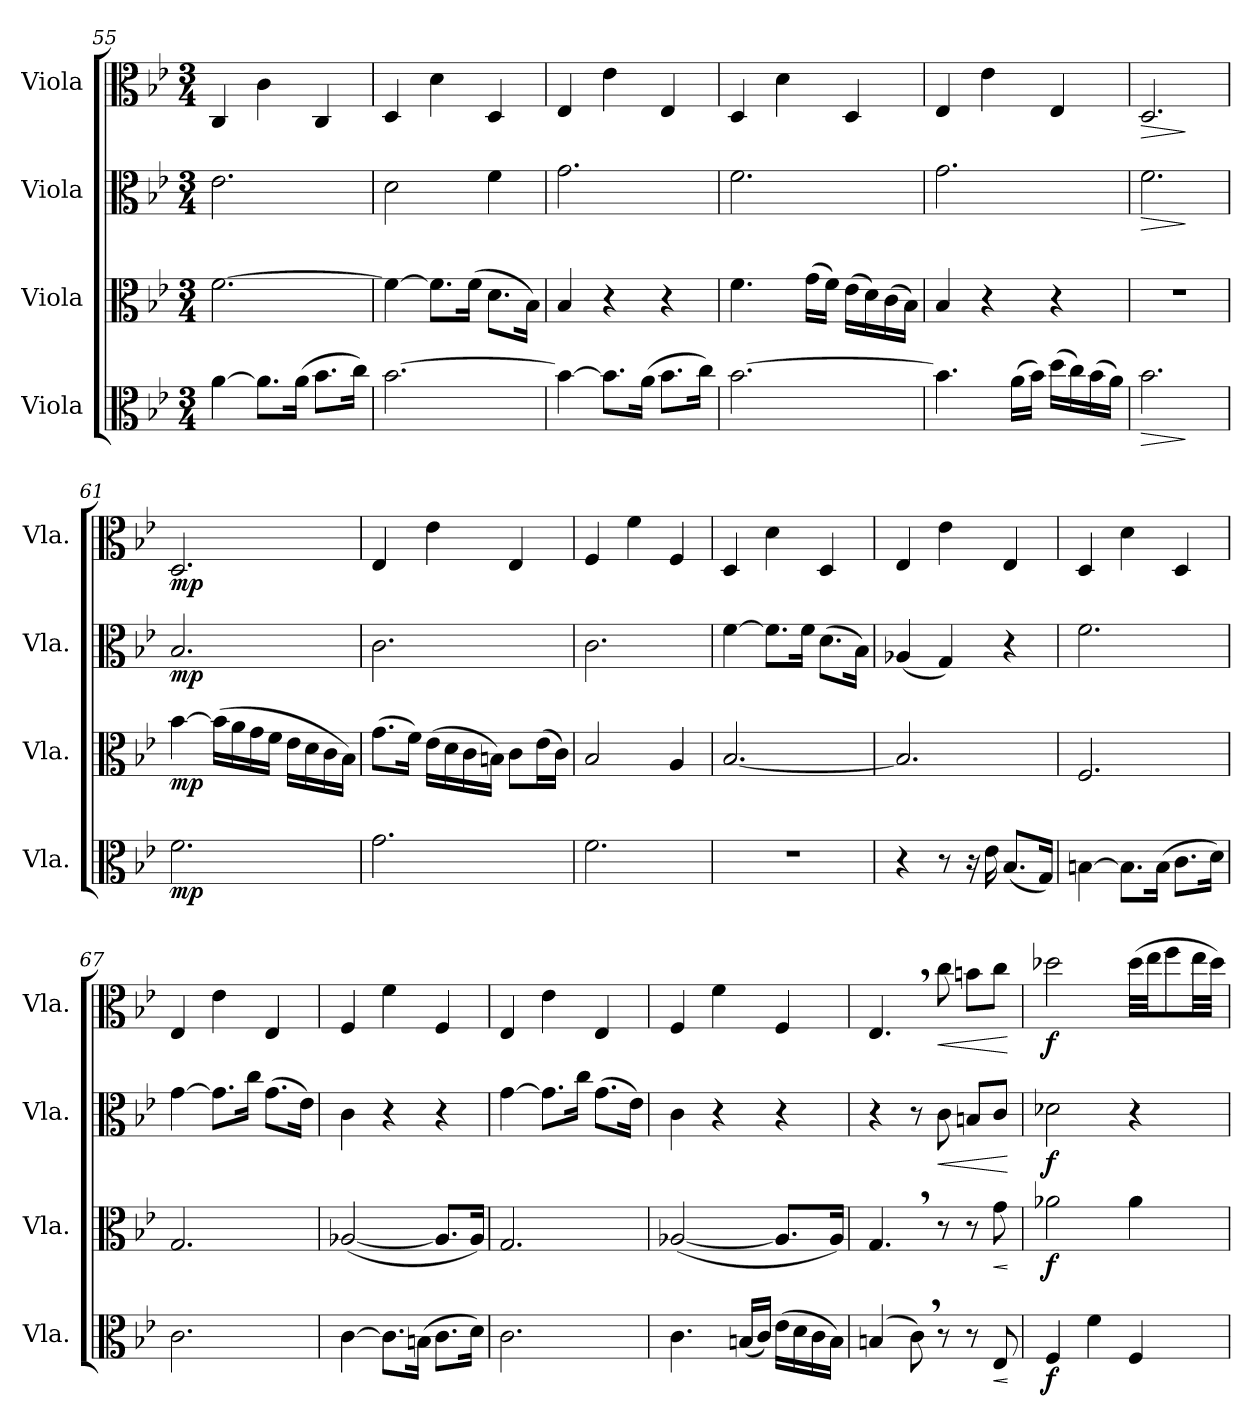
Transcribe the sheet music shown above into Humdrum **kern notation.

**kern	**dynam	**kern	**dynam	**kern	**dynam	**kern	**dynam
*part4	*part4	*part3	*part3	*part2	*part2	*part1	*part1
*staff4	*staff4	*staff3	*staff3	*staff2	*staff2	*staff1	*staff1
*I"Viola	*	*I"Viola	*	*I"Viola	*	*I"Viola	*
*I'Vla.	*	*I'Vla.	*	*I'Vla.	*	*I'Vla.	*
*clefC3	*	*clefC3	*	*clefC3	*	*clefC3	*
*k[b-e-]	*	*k[b-e-]	*	*k[b-e-]	*	*k[b-e-]	*
*M3/4	*	*M3/4	*	*M3/4	*	*M3/4	*
=55	=55	=55	=55	=55	=55	=55	=55
[4a\	.	[2.f\	.	2.e-\	.	4C/	.
8.a\L]	.	.	.	.	.	4c\	.
(16a\Jk	.	.	.	.	.	.	.
8.b-\L	.	.	.	.	.	4C/	.
16cc\Jk)	.	.	.	.	.	.	.
=56	=56	=56	=56	=56	=56	=56	=56
[2.b-\	.	4f\_	.	2d\	.	4D/	.
.	.	8.f\L]	.	.	.	4d\	.
.	.	(16f\Jk	.	.	.	.	.
.	.	8.d\L	.	4f\	.	4D/	.
.	.	16B-\Jk)	.	.	.	.	.
!!LO:LB:g=z
=57	=57	=57	=57	=57	=57	=57	=57
4b-\_	.	4B-/	.	2.g\	.	4E-/	.
8.b-\L]	.	4r	.	.	.	4e-\	.
(16a\Jk	.	.	.	.	.	.	.
8.b-\L	.	4r	.	.	.	4E-/	.
16cc\Jk)	.	.	.	.	.	.	.
=58	=58	=58	=58	=58	=58	=58	=58
[2.b-\	.	4.f\	.	2.f\	.	4D/	.
.	.	.	.	.	.	4d\	.
.	.	(16g\LL	.	.	.	.	.
.	.	16f\JJ)	.	.	.	.	.
.	.	(16e-\LL	.	.	.	4D/	.
.	.	16d\)	.	.	.	.	.
.	.	(16c\	.	.	.	.	.
.	.	16B-\JJ)	.	.	.	.	.
=59	=59	=59	=59	=59	=59	=59	=59
4.b-\]	.	4B-/	.	2.g\	.	4E-/	.
.	.	4r	.	.	.	4e-\	.
(16a\LL	.	.	.	.	.	.	.
16b-\JJ)	.	.	.	.	.	.	.
(16dd\LL	.	4r	.	.	.	4E-/	.
16cc\)	.	.	.	.	.	.	.
(16b-\	.	.	.	.	.	.	.
16a\JJ)	.	.	.	.	.	.	.
=60	=60	=60	=60	=60	=60	=60	=60
!	!LO:HP:b	!	!	!	!LO:HP:b	!	!LO:HP:b
2.b-\	>	2.r	.	2.f\	>	2.D/	>
.	]	.	.	.	]	.	]
=61	=61	=61	=61	=61	=61	=61	=61
!	!LO:DY:b	!	!LO:DY:b	!	!LO:DY:b	!	!LO:DY:b
2.f\	mp	[4b-\	mp	2.B-/	mp	2.D/	mp
.	.	(16b-\LL]	.	.	.	.	.
.	.	16a\	.	.	.	.	.
.	.	16g\	.	.	.	.	.
.	.	16f\JJ	.	.	.	.	.
.	.	16e-\LL	.	.	.	.	.
.	.	16d\	.	.	.	.	.
.	.	16c\	.	.	.	.	.
.	.	16B-\JJ)	.	.	.	.	.
!!LO:LB:g=z
=62	=62	=62	=62	=62	=62	=62	=62
2.g\	.	(8.g\L	.	2.c\	.	4E-/	.
.	.	16f\Jk)	.	.	.	.	.
.	.	(16e-\LL	.	.	.	4e-\	.
.	.	16d\	.	.	.	.	.
.	.	16c\	.	.	.	.	.
.	.	16Bn\JJ)	.	.	.	.	.
.	.	8c\L	.	.	.	4E-/	.
.	.	(16e-\L	.	.	.	.	.
.	.	16c\JJ)	.	.	.	.	.
=63	=63	=63	=63	=63	=63	=63	=63
2.f\	.	2B-/	.	2.c\	.	4F/	.
.	.	.	.	.	.	4f\	.
.	.	4A/	.	.	.	4F/	.
=64	=64	=64	=64	=64	=64	=64	=64
2.r	.	[2.B-/	.	[4f\	.	4D/	.
.	.	.	.	8.f\L]	.	4d\	.
.	.	.	.	16f\Jk	.	.	.
.	.	.	.	(8.d\L	.	4D/	.
.	.	.	.	16B-\Jk)	.	.	.
=65	=65	=65	=65	=65	=65	=65	=65
4r	.	2.B-/]	.	(4A-X/	.	4E-/	.
8r	.	.	.	4G/)	.	4e-\	.
16r	.	.	.	.	.	.	.
16e-\	.	.	.	.	.	.	.
(8.B-/L	.	.	.	4r	.	4E-/	.
16G/Jk)	.	.	.	.	.	.	.
=66	=66	=66	=66	=66	=66	=66	=66
[4Bn\	.	2.F/	.	2.f\	.	4D/	.
8.B\L]	.	.	.	.	.	4d\	.
(16B\Jk	.	.	.	.	.	.	.
8.c\L	.	.	.	.	.	4D/	.
16d\Jk)	.	.	.	.	.	.	.
=67	=67	=67	=67	=67	=67	=67	=67
2.c\	.	2.G/	.	[4g\	.	4E-/	.
.	.	.	.	8.g\L]	.	4e-\	.
.	.	.	.	16cc\Jk	.	.	.
.	.	.	.	(8.g\L	.	4E-/	.
.	.	.	.	16e-\Jk)	.	.	.
!!LO:PB:g=z
=68	=68	=68	=68	=68	=68	=68	=68
[4c\	.	([2A-X/	.	4c\	.	4F/	.
8.c\L]	.	.	.	4r	.	4f\	.
(16Bn\Jk	.	.	.	.	.	.	.
8.c\L	.	8.A-/L]	.	4r	.	4F/	.
16d\Jk)	.	16A-/Jk)	.	.	.	.	.
=69	=69	=69	=69	=69	=69	=69	=69
2.c\	.	2.G/	.	[4g\	.	4E-/	.
.	.	.	.	8.g\L]	.	4e-\	.
.	.	.	.	16cc\Jk	.	.	.
.	.	.	.	(8.g\L	.	4E-/	.
.	.	.	.	16e-\Jk)	.	.	.
=70	=70	=70	=70	=70	=70	=70	=70
4.c\	.	([2A-X/	.	4c\	.	4F/	.
.	.	.	.	4r	.	4f\	.
(16Bn/LL	.	.	.	.	.	.	.
16c/JJ)	.	.	.	.	.	.	.
(16e-\LL	.	8.A-/L]	.	4r	.	4F/	.
16d\	.	.	.	.	.	.	.
16c\	.	.	.	.	.	.	.
16B\JJ)	.	16A-/Jk)	.	.	.	.	.
=71	=71	=71	=71	=71	=71	=71	=71
(4Bn/	.	4.G,/	.	4r	.	4.E-,/	.
8c,\)	.	.	.	8r	.	.	.
!	!	!	!	!	!LO:HP:b	!	!LO:HP:b
8r	.	8r	.	8c\	<	8cc\	<
8r	.	8r	.	8Bn/L	.	8bn\L	.
!	!LO:HP:b	!	!LO:HP:b	!	!	!	!
8E-/	<	8g\	<	8c/J	.	8cc\J	.
.	[	.	[	.	[	.	[
=72	=72	=72	=72	=72	=72	=72	=72
!	!LO:DY:b	!	!LO:DY:b	!	!LO:DY:b	!	!LO:DY:b
4F/	f	2a-X\	f	2d-X\	f	2dd-X\	f
4f\	.	.	.	.	.	.	.
4F/	.	4a-\	.	4r	.	(32dd-\LLL	.
.	.	.	.	.	.	32ee-\JJ	.
.	.	.	.	.	.	8ff\	.
.	.	.	.	.	.	32ee-\LL	.
.	.	.	.	.	.	32dd-\JJJ)	.
=	=	=	=	=	=	=	=
*-	*-	*-	*-	*-	*-	*-	*-
